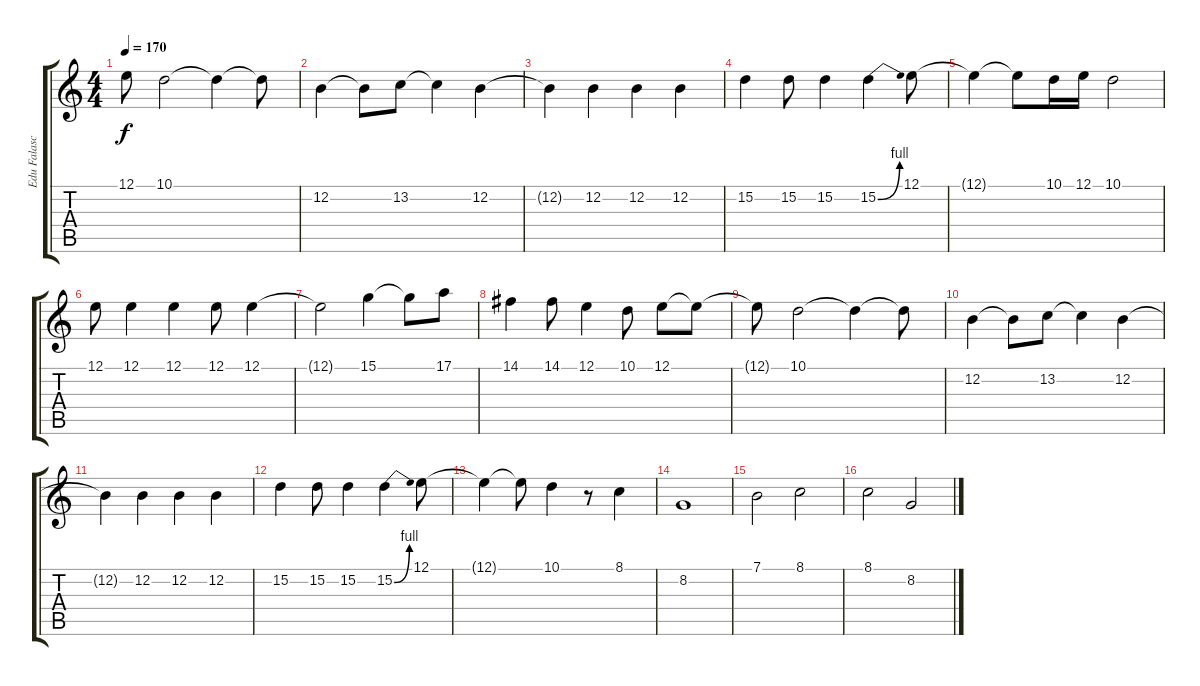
\track ("Edu Falaschi" "Edu Falasc") {instrument lead6voice}
\staff {score tabs}
\tuning (E4 B3 G3 D3 A2 E2) {hide}
\ts (4 4)
\tempo 170
\clef g2
\ks c
12.1{t}.8{dy f} 10.1.2 10.1{t}.4 10.1{t}.8 |
12.2.4 12.2{t}.8 13.2.8 13.2{t}.4 12.2.4 |
12.2{t}.4 12.2.4 12.2.4 12.2.4 |
15.2.4 15.2.8 15.2.4 15.2{be (bend 0 0 60 4)}.4 12.1.8 |
12.1{t}.4 12.1{t}.8 10.1.16 12.1.16 10.1.2 |
12.1.8 12.1.4 12.1.4 12.1.8 12.1.4 |
12.1{t}.2 15.1.4 15.1{t}.8 17.1.8 |
14.1.4 14.1.8 12.1.4 10.1.8 12.1.8 12.1{t}.8 |
12.1{t}.8 10.1.2 10.1{t}.4 10.1{t}.8 |
12.2.4 12.2{t}.8 13.2.8 13.2{t}.4 12.2.4 |
12.2{t}.4 12.2.4 12.2.4 12.2.4 |
15.2.4 15.2.8 15.2.4 15.2{be (bend 0 0 60 4)}.4 12.1.8 |
12.1{t}.4 12.1{t}.8 10.1.4 r.8 8.1.4 |
8.2.1 |
7.1.2 8.1.2 |
8.1.2 8.2.2
